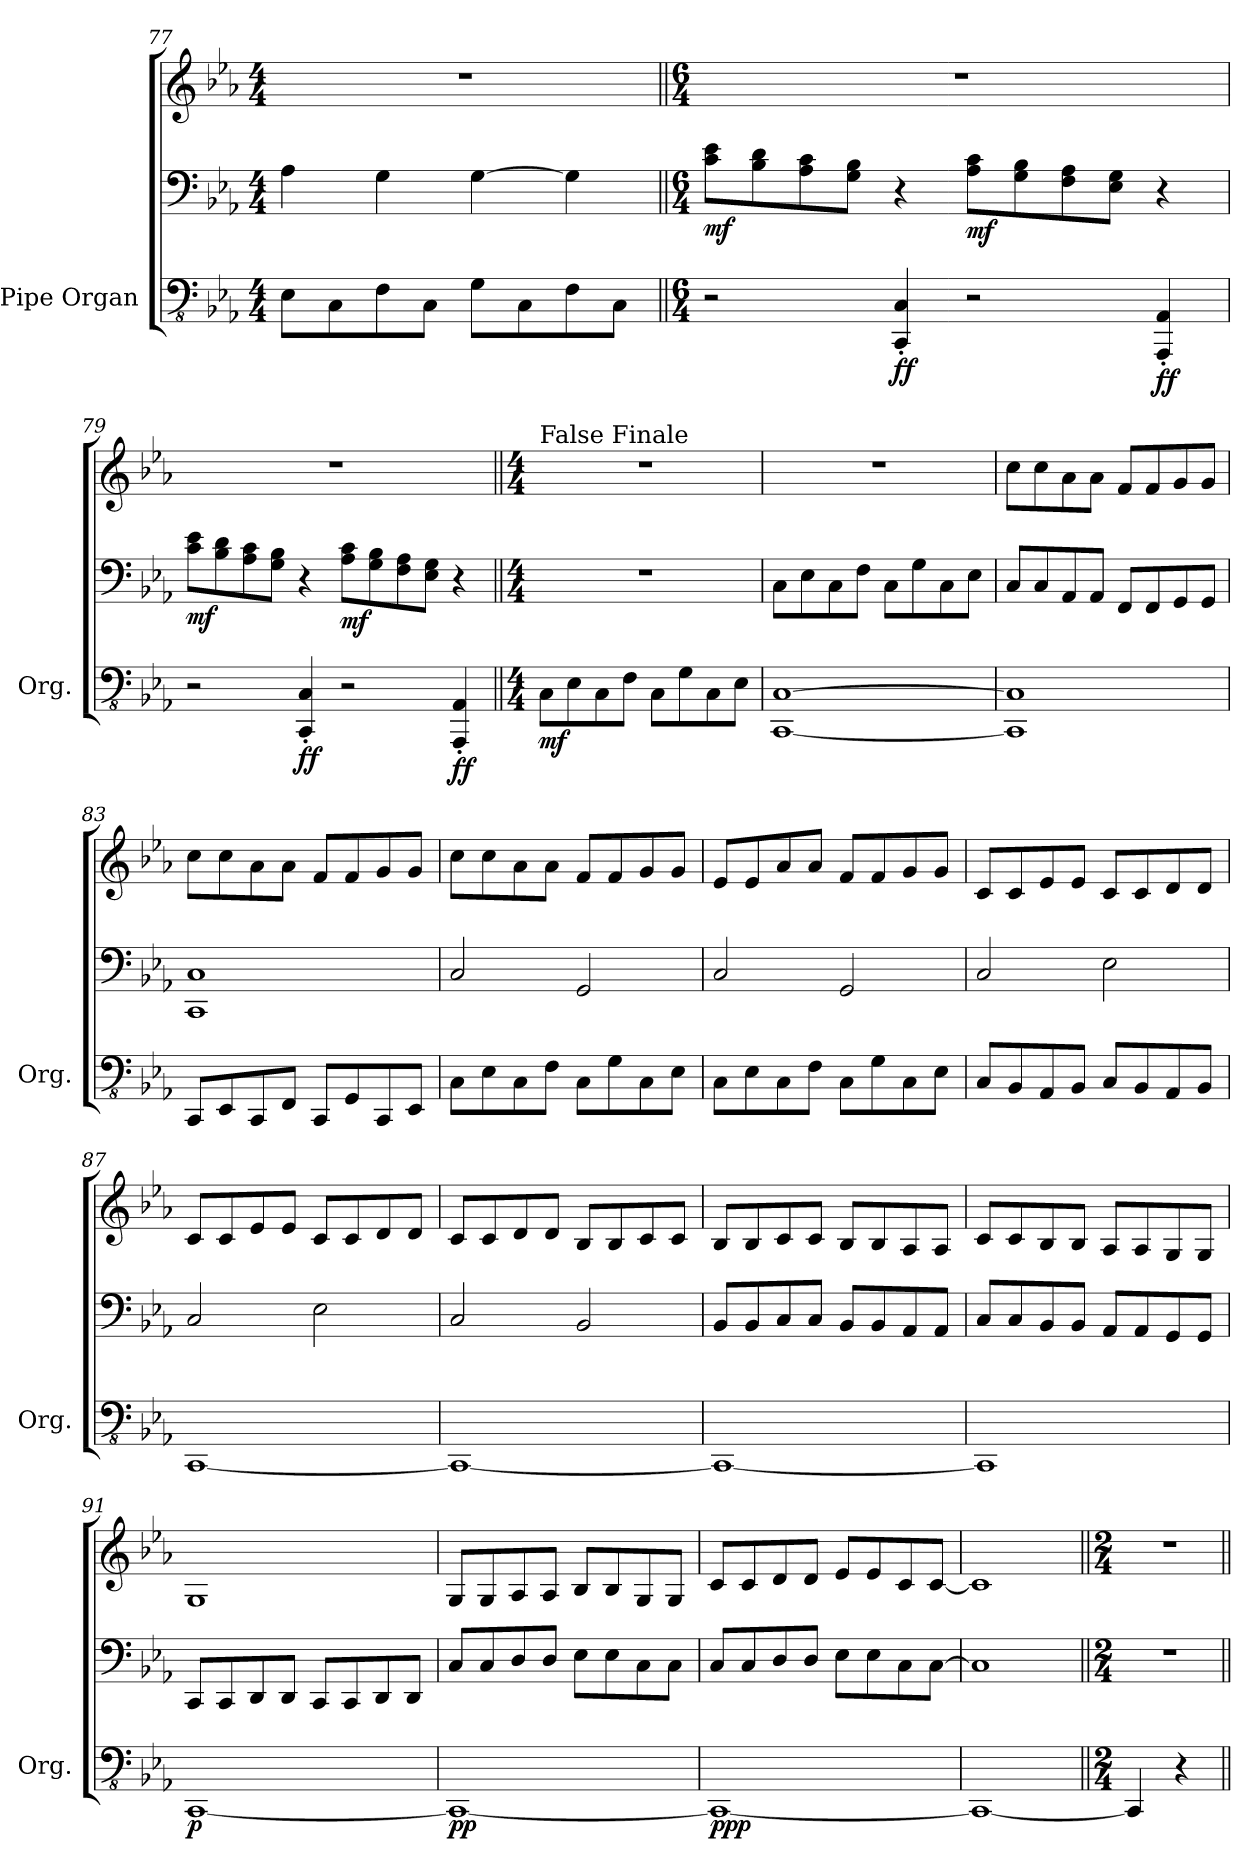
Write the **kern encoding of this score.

**kern	**kern	**kern	**dynam
*part1	*part1	*part1	*part1
*staff3	*staff2	*staff1	*staff1/2/3
*I"Pipe Organ	*	*	*
*I'Org.	*	*	*
*clefFv4	*clefF4	*clefG2	*
*k[b-e-a-]	*k[b-e-a-]	*k[b-e-a-]	*
*M4/4	*M4/4	*M4/4	*
=77	=77	=77	=77
8EE-\L	4A-\	1r	.
8CC\	.	.	.
8FF\	4G\	.	.
8CC\J	.	.	.
8GG\L	[4G\	.	.
8CC\	.	.	.
8FF\	4G\]	.	.
8CC\J	.	.	.
!!LO:LB:g=z
=78||	=78||	=78||	=78||
*M6/4	*M6/4	*M6/4	*
!	!	!	!LO:DY:b=2
2r	8c\ 8e-\L	1.r	mf
.	8B-\ 8d\	.	.
.	8A-\ 8c\	.	.
.	8G\ 8B-\J	.	.
!	!	!	!LO:DY:b=3
4CCC/' 4CC/'	4r	.	ff
!	!	!	!LO:DY:b=2
2r	8A-\ 8c\L	.	mf
.	8G\ 8B-\	.	.
.	8F\ 8A-\	.	.
.	8E-\ 8G\J	.	.
!	!	!	!LO:DY:b=3
4AAAA-/' 4AAA-/'	4r	.	ff
=79	=79	=79	=79
!	!	!	!LO:DY:b=2
2r	8c\ 8e-\L	1.r	mf
.	8B-\ 8d\	.	.
.	8A-\ 8c\	.	.
.	8G\ 8B-\J	.	.
!	!	!	!LO:DY:b=3
4CCC/' 4CC/'	4r	.	ff
!	!	!	!LO:DY:b=2
2r	8A-\ 8c\L	.	mf
.	8G\ 8B-\	.	.
.	8F\ 8A-\	.	.
.	8E-\ 8G\J	.	.
!	!	!	!LO:DY:b=3
4AAAA-/' 4AAA-/'	4r	.	ff
=80||	=80||	=80||	=80||
*M4/4	*M4/4	*M4/4	*
!	!	!LO:TX:a:t=False Finale	!
!	!	!	!LO:DY:b=3
8CC\L	1r	1r	mf
8EE-\	.	.	.
8CC\	.	.	.
8FF\J	.	.	.
8CC\L	.	.	.
8GG\	.	.	.
8CC\	.	.	.
8EE-\J	.	.	.
=81	=81	=81	=81
[1CCC [1CC	8C\L	1r	.
.	8E-\	.	.
.	8C\	.	.
.	8F\J	.	.
.	8C\L	.	.
.	8G\	.	.
.	8C\	.	.
.	8E-\J	.	.
!!LO:LB:g=z
=82	=82	=82	=82
1CCC] 1CC]	8C/L	8cc\L	.
.	8C/	8cc\	.
.	8AA-/	8a-\	.
.	8AA-/J	8a-\J	.
.	8FF/L	8f/L	.
.	8FF/	8f/	.
.	8GG/	8g/	.
.	8GG/J	8g/J	.
=83	=83	=83	=83
8CCC/L	1CC 1C	8cc\L	.
8EEE-/	.	8cc\	.
8CCC/	.	8a-\	.
8FFF/J	.	8a-\J	.
8CCC/L	.	8f/L	.
8GGG/	.	8f/	.
8CCC/	.	8g/	.
8EEE-/J	.	8g/J	.
=84	=84	=84	=84
8CC\L	2C/	8cc\L	.
8EE-\	.	8cc\	.
8CC\	.	8a-\	.
8FF\J	.	8a-\J	.
8CC\L	2GG/	8f/L	.
8GG\	.	8f/	.
8CC\	.	8g/	.
8EE-\J	.	8g/J	.
=85	=85	=85	=85
8CC\L	2C/	8e-/L	.
8EE-\	.	8e-/	.
8CC\	.	8a-/	.
8FF\J	.	8a-/J	.
8CC\L	2GG/	8f/L	.
8GG\	.	8f/	.
8CC\	.	8g/	.
8EE-\J	.	8g/J	.
=86	=86	=86	=86
8CC/L	2C/	8c/L	.
8BBB-/	.	8c/	.
8AAA-/	.	8e-/	.
8BBB-/J	.	8e-/J	.
8CC/L	2E-\	8c/L	.
8BBB-/	.	8c/	.
8AAA-/	.	8d/	.
8BBB-/J	.	8d/J	.
!!LO:PB:g=z
=87	=87	=87	=87
[1CCC	2C/	8c/L	.
.	.	8c/	.
.	.	8e-/	.
.	.	8e-/J	.
.	2E-\	8c/L	.
.	.	8c/	.
.	.	8d/	.
.	.	8d/J	.
=88	=88	=88	=88
1CCC_	2C/	8c/L	.
.	.	8c/	.
.	.	8d/	.
.	.	8d/J	.
.	2BB-/	8B-/L	.
.	.	8B-/	.
.	.	8c/	.
.	.	8c/J	.
=89	=89	=89	=89
1CCC_	8BB-/L	8B-/L	.
.	8BB-/	8B-/	.
.	8C/	8c/	.
.	8C/J	8c/J	.
.	8BB-/L	8B-/L	.
.	8BB-/	8B-/	.
.	8AA-/	8A-/	.
.	8AA-/J	8A-/J	.
=90	=90	=90	=90
1CCC]	8C/L	8c/L	.
.	8C/	8c/	.
.	8BB-/	8B-/	.
.	8BB-/J	8B-/J	.
.	8AA-/L	8A-/L	.
.	8AA-/	8A-/	.
.	8GG/	8G/	.
.	8GG/J	8G/J	.
!!LO:LB:g=z
=91	=91	=91	=91
!	!	!	!LO:DY:b=3
[1CCC	8CC/L	1G	p
.	8CC/	.	.
.	8DD/	.	.
.	8DD/J	.	.
.	8CC/L	.	.
.	8CC/	.	.
.	8DD/	.	.
.	8DD/J	.	.
=92	=92	=92	=92
!	!	!	!LO:DY:b=3
1CCC_	8C/L	8G/L	pp
.	8C/	8G/	.
.	8D/	8A-/	.
.	8D/J	8A-/J	.
.	8E-\L	8B-/L	.
.	8E-\	8B-/	.
.	8C\	8G/	.
.	8C\J	8G/J	.
=93	=93	=93	=93
!	!	!	!LO:DY:b=3
1CCC_	8C/L	8c/L	ppp
.	8C/	8c/	.
.	8D/	8d/	.
.	8D/J	8d/J	.
.	8E-\L	8e-/L	.
.	8E-\	8e-/	.
.	8C\	8c/	.
.	[8C\J	[8c/J	.
=94	=94	=94	=94
1CCC_	1C]	1c]	.
=95||	=95||	=95||	=95||
*M2/4	*M2/4	*M2/4	*
4CCC/]	2r	2r	.
4r	.	.	.
=||	=||	=||	=||
*-	*-	*-	*-
